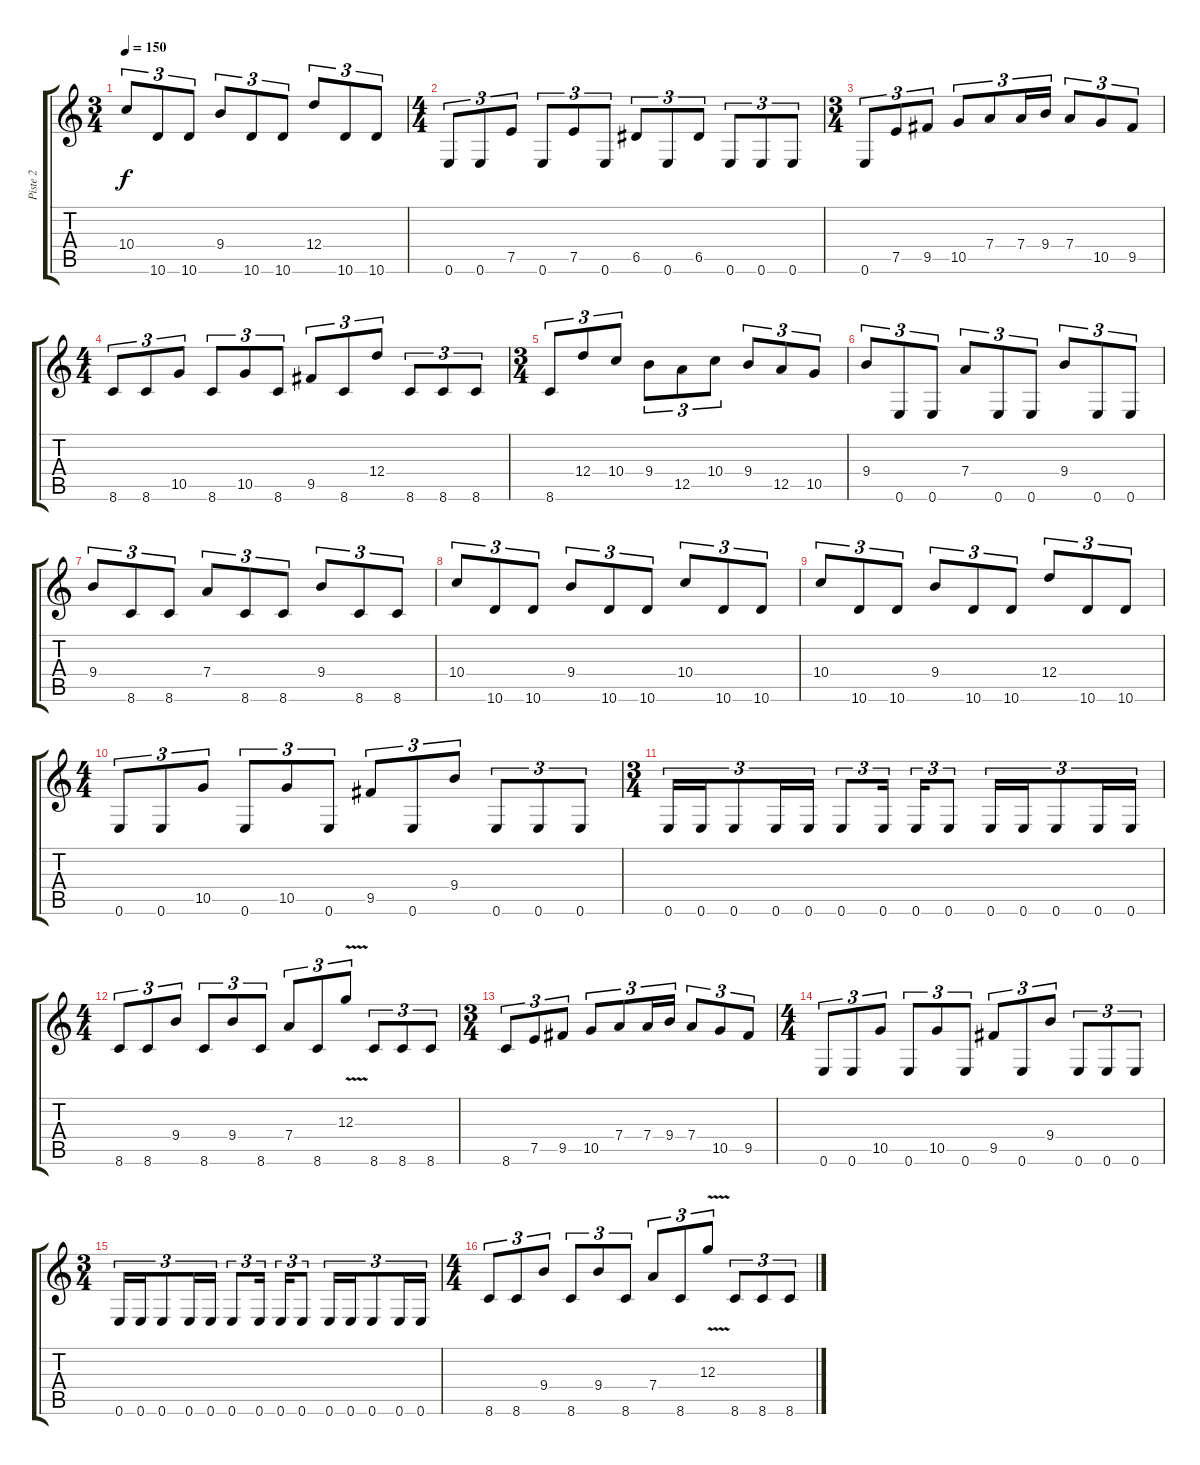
\track ("Piste 2" "Piste 2") {instrument distortionguitar}
\staff {score tabs}
\tuning (E4 B3 G3 D3 A2 E2) {hide}
\ts (3 4)
\tempo 150
\clef g2
\ks c
10.4.8{tu (3 2) dy f} 10.6.8{tu (3 2)} 10.6.8{tu (3 2)} 9.4.8{tu (3 2)} 10.6.8{tu (3 2)} 10.6.8{tu (3 2)} 12.4.8{tu (3 2)} 10.6.8{tu (3 2)} 10.6.8{tu (3 2)} |
\ts (4 4)
0.6.8{tu (3 2)} 0.6.8{tu (3 2)} 7.5.8{tu (3 2)} 0.6.8{tu (3 2)} 7.5.8{tu (3 2)} 0.6.8{tu (3 2)} 6.5.8{tu (3 2)} 0.6.8{tu (3 2)} 6.5.8{tu (3 2)} 0.6.8{tu (3 2)} 0.6.8{tu (3 2)} 0.6.8{tu (3 2)} |
\ts (3 4)
0.6.8{tu (3 2)} 7.5.8{tu (3 2)} 9.5.8{tu (3 2)} 10.5.8{tu (3 2)} 7.4.8{tu (3 2)} 7.4.16{tu (3 2)} 9.4.16{tu (3 2)} 7.4.8{tu (3 2)} 10.5.8{tu (3 2)} 9.5.8{tu (3 2)} |
\ts (4 4)
8.6.8{tu (3 2)} 8.6.8{tu (3 2)} 10.5.8{tu (3 2)} 8.6.8{tu (3 2)} 10.5.8{tu (3 2)} 8.6.8{tu (3 2)} 9.5.8{tu (3 2)} 8.6.8{tu (3 2)} 12.4.8{tu (3 2)} 8.6.8{tu (3 2)} 8.6.8{tu (3 2)} 8.6.8{tu (3 2)} |
\ts (3 4)
8.6.8{tu (3 2)} 12.4.8{tu (3 2)} 10.4.8{tu (3 2)} 9.4.8{tu (3 2)} 12.5.8{tu (3 2)} 10.4.8{tu (3 2)} 9.4.8{tu (3 2)} 12.5.8{tu (3 2)} 10.5.8{tu (3 2)} |
9.4.8{tu (3 2)} 0.6.8{tu (3 2)} 0.6.8{tu (3 2)} 7.4.8{tu (3 2)} 0.6.8{tu (3 2)} 0.6.8{tu (3 2)} 9.4.8{tu (3 2)} 0.6.8{tu (3 2)} 0.6.8{tu (3 2)} |
9.4.8{tu (3 2)} 8.6.8{tu (3 2)} 8.6.8{tu (3 2)} 7.4.8{tu (3 2)} 8.6.8{tu (3 2)} 8.6.8{tu (3 2)} 9.4.8{tu (3 2)} 8.6.8{tu (3 2)} 8.6.8{tu (3 2)} |
10.4.8{tu (3 2)} 10.6.8{tu (3 2)} 10.6.8{tu (3 2)} 9.4.8{tu (3 2)} 10.6.8{tu (3 2)} 10.6.8{tu (3 2)} 10.4.8{tu (3 2)} 10.6.8{tu (3 2)} 10.6.8{tu (3 2)} |
10.4.8{tu (3 2)} 10.6.8{tu (3 2)} 10.6.8{tu (3 2)} 9.4.8{tu (3 2)} 10.6.8{tu (3 2)} 10.6.8{tu (3 2)} 12.4.8{tu (3 2)} 10.6.8{tu (3 2)} 10.6.8{tu (3 2)} |
\ts (4 4)
0.6.8{tu (3 2)} 0.6.8{tu (3 2)} 10.5.8{tu (3 2)} 0.6.8{tu (3 2)} 10.5.8{tu (3 2)} 0.6.8{tu (3 2)} 9.5.8{tu (3 2)} 0.6.8{tu (3 2)} 9.4.8{tu (3 2)} 0.6.8{tu (3 2)} 0.6.8{tu (3 2)} 0.6.8{tu (3 2)} |
\ts (3 4)
0.6.16{tu (3 2)} 0.6.16{tu (3 2)} 0.6.8{tu (3 2)} 0.6.16{tu (3 2)} 0.6.16{tu (3 2)} 0.6.8{tu (3 2)} 0.6.16{tu (3 2)} 0.6.16{tu (3 2)} 0.6.8{tu (3 2)} 0.6.16{tu (3 2)} 0.6.16{tu (3 2)} 0.6.8{tu (3 2)} 0.6.16{tu (3 2)} 0.6.16{tu (3 2)} |
\ts (4 4)
8.6.8{tu (3 2)} 8.6.8{tu (3 2)} 9.4.8{tu (3 2)} 8.6.8{tu (3 2)} 9.4.8{tu (3 2)} 8.6.8{tu (3 2)} 7.4.8{tu (3 2)} 8.6.8{tu (3 2)} 12.3{v}.8{tu (3 2)} 8.6.8{tu (3 2)} 8.6.8{tu (3 2)} 8.6.8{tu (3 2)} |
\ts (3 4)
8.6.8{tu (3 2)} 7.5.8{tu (3 2)} 9.5.8{tu (3 2)} 10.5.8{tu (3 2)} 7.4.8{tu (3 2)} 7.4.16{tu (3 2)} 9.4.16{tu (3 2)} 7.4.8{tu (3 2)} 10.5.8{tu (3 2)} 9.5.8{tu (3 2)} |
\ts (4 4)
0.6.8{tu (3 2)} 0.6.8{tu (3 2)} 10.5.8{tu (3 2)} 0.6.8{tu (3 2)} 10.5.8{tu (3 2)} 0.6.8{tu (3 2)} 9.5.8{tu (3 2)} 0.6.8{tu (3 2)} 9.4.8{tu (3 2)} 0.6.8{tu (3 2)} 0.6.8{tu (3 2)} 0.6.8{tu (3 2)} |
\ts (3 4)
0.6.16{tu (3 2)} 0.6.16{tu (3 2)} 0.6.8{tu (3 2)} 0.6.16{tu (3 2)} 0.6.16{tu (3 2)} 0.6.8{tu (3 2)} 0.6.16{tu (3 2)} 0.6.16{tu (3 2)} 0.6.8{tu (3 2)} 0.6.16{tu (3 2)} 0.6.16{tu (3 2)} 0.6.8{tu (3 2)} 0.6.16{tu (3 2)} 0.6.16{tu (3 2)} |
\ts (4 4)
8.6.8{tu (3 2)} 8.6.8{tu (3 2)} 9.4.8{tu (3 2)} 8.6.8{tu (3 2)} 9.4.8{tu (3 2)} 8.6.8{tu (3 2)} 7.4.8{tu (3 2)} 8.6.8{tu (3 2)} 12.3{v}.8{tu (3 2)} 8.6.8{tu (3 2)} 8.6.8{tu (3 2)} 8.6.8{tu (3 2)}
